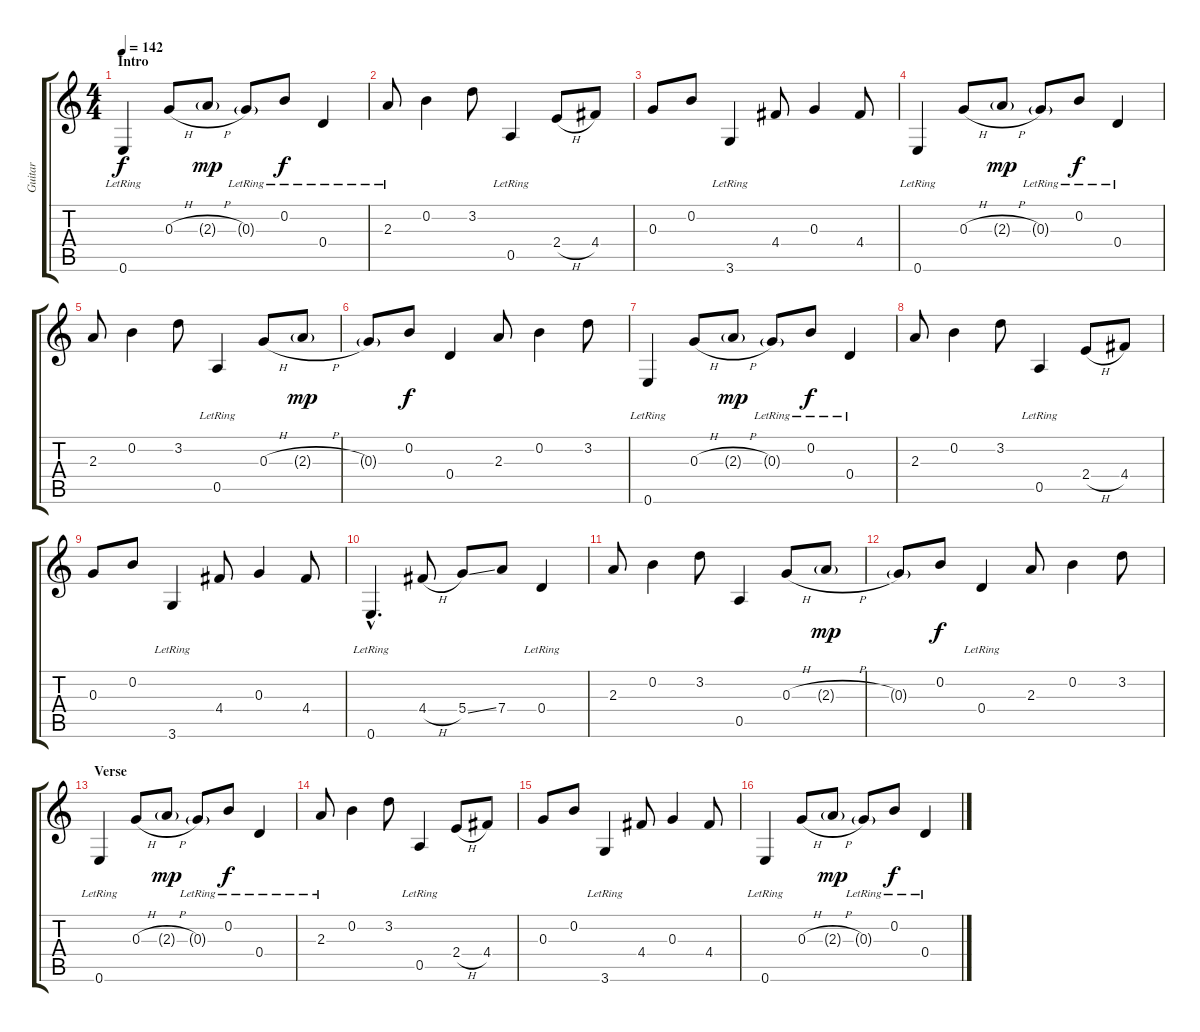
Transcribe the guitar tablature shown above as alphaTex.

\track ("Guitar" "Guitar") {instrument acousticguitarnylon}
\staff {score tabs}
\tuning (E4 B3 G3 D3 A2 E2) {hide}
\ts (4 4)
\section ("" "Intro")
\tempo 142
\clef g2
\ks c
0.6{lr}.4{dy f instrument acousticguitarnylon} 0.3{h}.8 2.3{h g}.8{dy mp} 0.3{g lr}.8 0.2{lr}.8{dy f} 0.4{lr}.4 |
2.3{lr}.8 0.2.4 3.2.8 0.5{lr}.4 2.4{h}.8 4.4.8 |
0.3.8 0.2.8 3.6{lr}.4 4.4.8 0.3.4 4.4.8 |
0.6{lr}.4 0.3{h}.8 2.3{h g}.8{dy mp} 0.3{g lr}.8 0.2{lr}.8{dy f} 0.4{lr}.4 |
2.3.8 0.2.4 3.2.8 0.5{lr}.4 0.3{h}.8 2.3{h g}.8{dy mp} |
0.3{g}.8 0.2.8{dy f} 0.4.4 2.3.8 0.2.4 3.2.8 |
0.6{lr}.4 0.3{h}.8 2.3{h g}.8{dy mp} 0.3{g lr}.8 0.2{lr}.8{dy f} 0.4{lr}.4 |
2.3.8 0.2.4 3.2.8 0.5{lr}.4 2.4{h}.8 4.4.8 |
0.3.8 0.2.8 3.6{lr}.4 4.4.8 0.3.4 4.4.8 |
0.6{hac lr}.4{d} 4.4{h}.8 5.4{ss}.8 7.4.8 0.4{lr}.4 |
2.3.8 0.2.4 3.2.8 0.5.4 0.3{h}.8 2.3{h g}.8{dy mp} |
0.3{g}.8 0.2.8{dy f} 0.4{lr}.4 2.3.8 0.2.4 3.2.8 |
\section ("" "Verse")
0.6{lr}.4 0.3{h}.8 2.3{h g}.8{dy mp} 0.3{g lr}.8 0.2{lr}.8{dy f} 0.4{lr}.4 |
2.3{lr}.8 0.2.4 3.2.8 0.5{lr}.4 2.4{h}.8 4.4.8 |
0.3.8 0.2.8 3.6{lr}.4 4.4.8 0.3.4 4.4.8 |
0.6{lr}.4 0.3{h}.8 2.3{h g}.8{dy mp} 0.3{g lr}.8 0.2{lr}.8{dy f} 0.4{lr}.4
